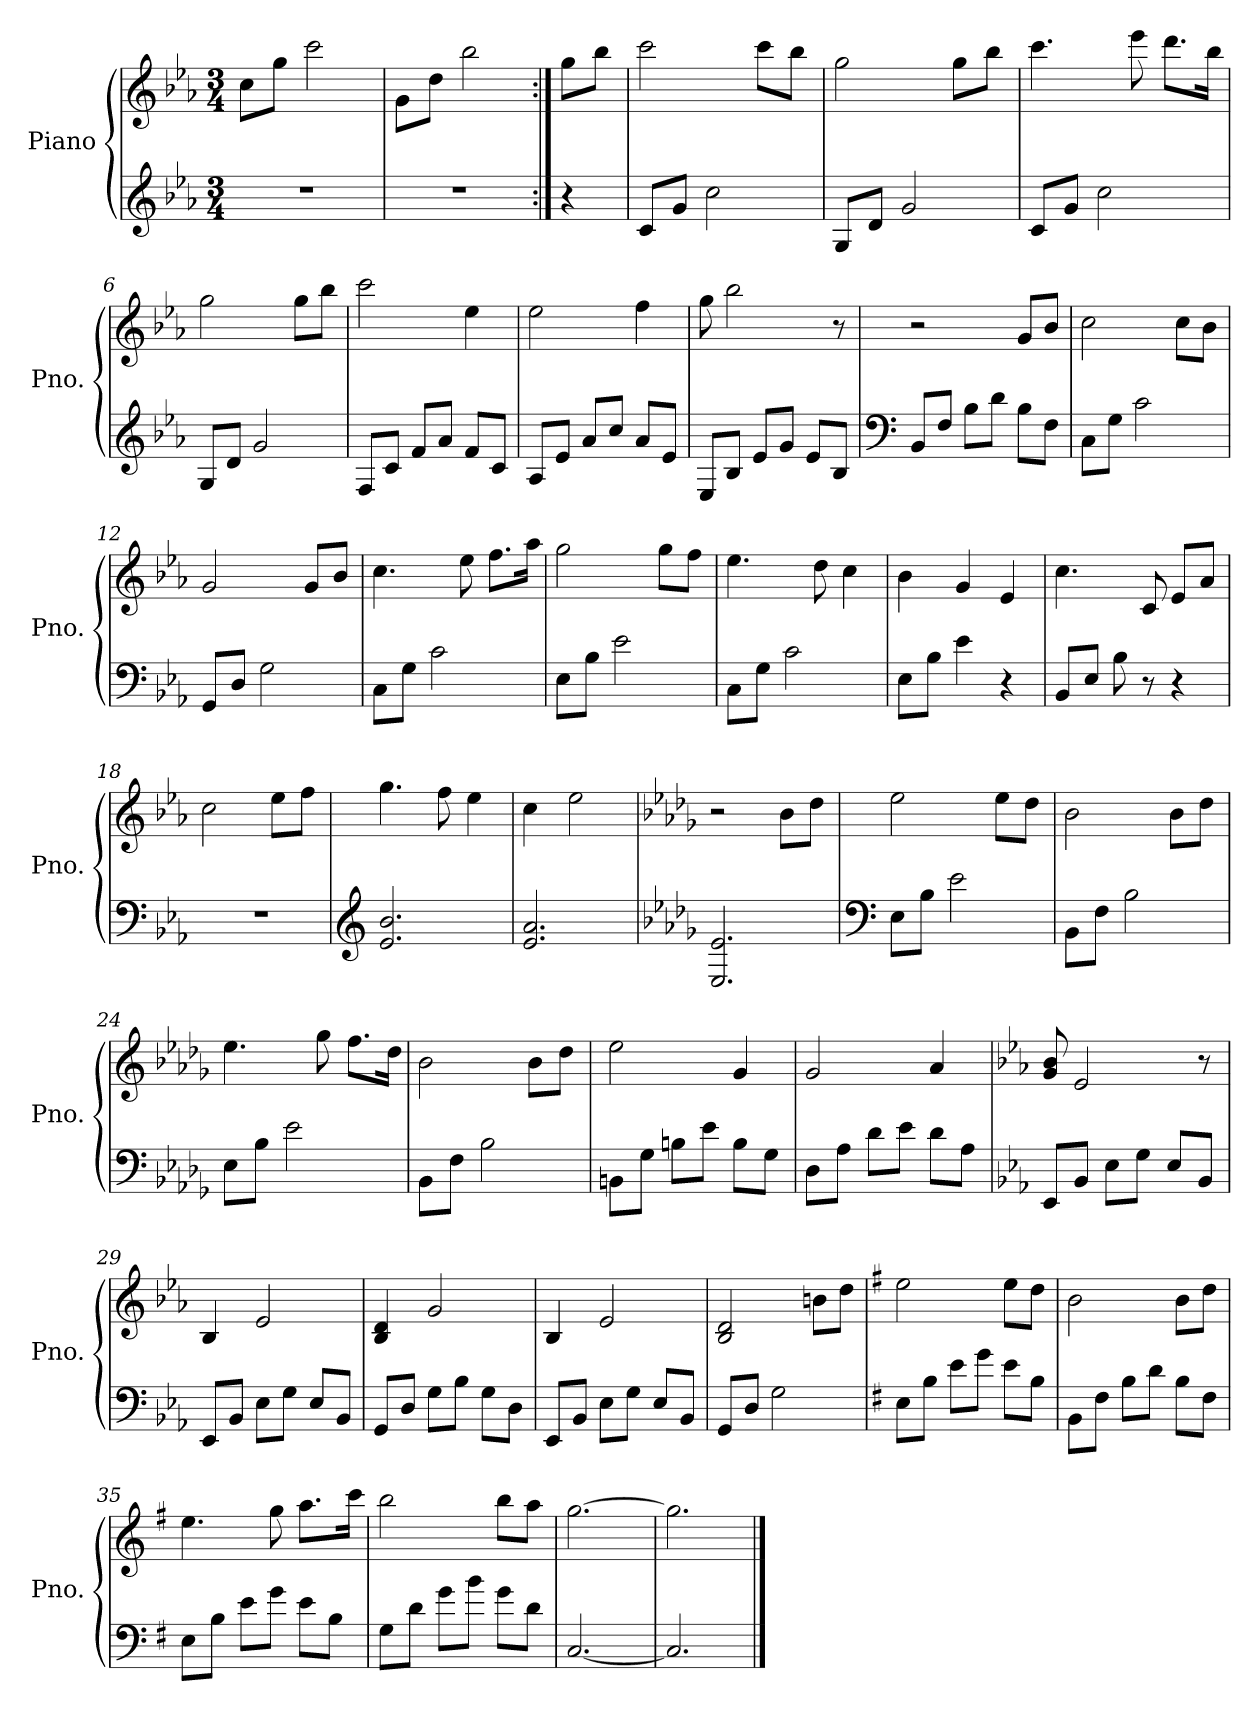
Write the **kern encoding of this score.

**kern	**kern
*part1	*part1
*staff2	*staff1
*I"Piano	*
*I'Pno.	*
*clefG2	*clefG2
*k[b-e-a-]	*k[b-e-a-]
*M3/4	*M3/4
*MM80	*MM80
=1	=1
2.r	8cc\L
.	8gg\J
.	2ccc\
=2	=2
2.r	8g\L
.	8dd\J
.	2bb-\
=2X1:|!	=2X1:|!
4r	8gg\L
.	8bb-\J
=3	=3
8c/L	2ccc\
8g/J	.
2cc\	.
.	8ccc\L
.	8bb-\J
=4	=4
8G/L	2gg\
8d/J	.
2g/	.
.	8gg\L
.	8bb-\J
!!LO:LB:g=z
=5	=5
8c/L	4.ccc\
8g/J	.
2cc\	.
.	8eee-\
.	8.ddd\L
.	16bb-\Jk
=6	=6
8G/L	2gg\
8d/J	.
2g/	.
.	8gg\L
.	8bb-\J
=7	=7
8F/L	2ccc\
8c/J	.
8f/L	.
8a-/J	.
8f/L	4ee-\
8c/J	.
=8	=8
8A-/L	2ee-\
8e-/J	.
8a-/L	.
8cc/J	.
8a-/L	4ff\
8e-/J	.
!!LO:LB:g=z
=9	=9
8E-/L	8gg\
8B-/J	2bb-\
8e-/L	.
8g/J	.
8e-/L	.
8B-/J	8r
=10	=10
*clefF4	*
8BB-/L	2r
8F/J	.
8B-\L	.
8d\J	.
8B-\L	8g/L
8F\J	8b-/J
=11	=11
8C\L	2cc\
8G\J	.
2c\	.
.	8cc\L
.	8b-\J
=12	=12
8GG/L	2g/
8D/J	.
2G\	.
.	8g/L
.	8b-/J
!!LO:LB:g=z
=13	=13
8C\L	4.cc\
8G\J	.
2c\	.
.	8ee-\
.	8.ff\L
.	16aa-\Jk
=14	=14
8E-\L	2gg\
8B-\J	.
2e-\	.
.	8gg\L
.	8ff\J
=15	=15
8C\L	4.ee-\
8G\J	.
2c\	.
.	8dd\
.	4cc\
=16	=16
8E-\L	4b-\
8B-\J	.
4e-\	4g/
4r	4e-/
=17	=17
8BB-/L	4.cc\
8E-/J	.
8B-\	.
8r	8c/
4r	8e-/L
.	8a-/J
!!LO:LB:g=z
=18	=18
2.r	2cc\
.	8ee-\L
.	8ff\J
=19	=19
*clefG2	*
2.e-/ 2.b-/	4.gg\
.	8ff\
.	4ee-\
=20	=20
2.e-/ 2.a-/	4cc\
.	2ee-\
=21	=21
*k[b-e-a-d-g-]	*k[b-e-a-d-g-]
2.E-/ 2.e-/	2r
.	8b-\L
.	8dd-\J
=22	=22
*clefF4	*
8E-\L	2ee-\
8B-\J	.
2e-\	.
.	8ee-\L
.	8dd-\J
=23	=23
8BB-\L	2b-\
8F\J	.
2B-\	.
.	8b-\L
.	8dd-\J
!!LO:PB:g=z
=24	=24
8E-\L	4.ee-\
8B-\J	.
2e-\	.
.	8gg-\
.	8.ff\L
.	16dd-\Jk
=25	=25
8BB-\L	2b-\
8F\J	.
2B-\	.
.	8b-\L
.	8dd-\J
=26	=26
8BBn\L	2ee-\
8G-\J	.
8Bn\L	.
8e-\J	.
8B\L	4g-/
8G-\J	.
!!LO:LB:g=z
=27	=27
8D-\L	2g-/
8A-\J	.
8d-\L	.
8e-\J	.
8d-\L	4a-/
8A-\J	.
=28	=28
*k[b-e-a-]	*k[b-e-a-]
8EE-/L	8g/ 8b-/
8BB-/J	2e-/
8E-\L	.
8G\J	.
8E-/L	.
8BB-/J	8r
=29	=29
8EE-/L	4B-/
8BB-/J	.
8E-\L	2e-/
8G\J	.
8E-/L	.
8BB-/J	.
!!LO:LB:g=z
=30	=30
8GG/L	4B-/ 4d/
8D/J	.
8G\L	2g/
8B-\J	.
8G\L	.
8D\J	.
=31	=31
8EE-/L	4B-/
8BB-/J	.
8E-\L	2e-/
8G\J	.
8E-/L	.
8BB-/J	.
=32	=32
8GG/L	2B-/ 2d/
8D/J	.
2G\	.
.	8bn\L
.	8dd\J
=33	=33
*k[f#]	*k[f#]
8E\L	2ee\
8B\J	.
8e\L	.
8g\J	.
8e\L	8ee\L
8B\J	8dd\J
!!LO:LB:g=z
=34	=34
8BB\L	2b\
8F#\J	.
8B\L	.
8d\J	.
8B\L	8b\L
8F#\J	8dd\J
=35	=35
8E\L	4.ee\
8B\J	.
8e\L	.
8g\J	8gg\
8e\L	8.aa\L
8B\J	.
.	16ccc\Jk
=36	=36
8G\L	2bb\
8d\J	.
8g\L	.
8b\J	.
8g\L	8bb\L
8d\J	8aa\J
=37	=37
[2.C/	[2.gg\
=38	=38
2.C/]	2.gg\]
==	==
*-	*-
